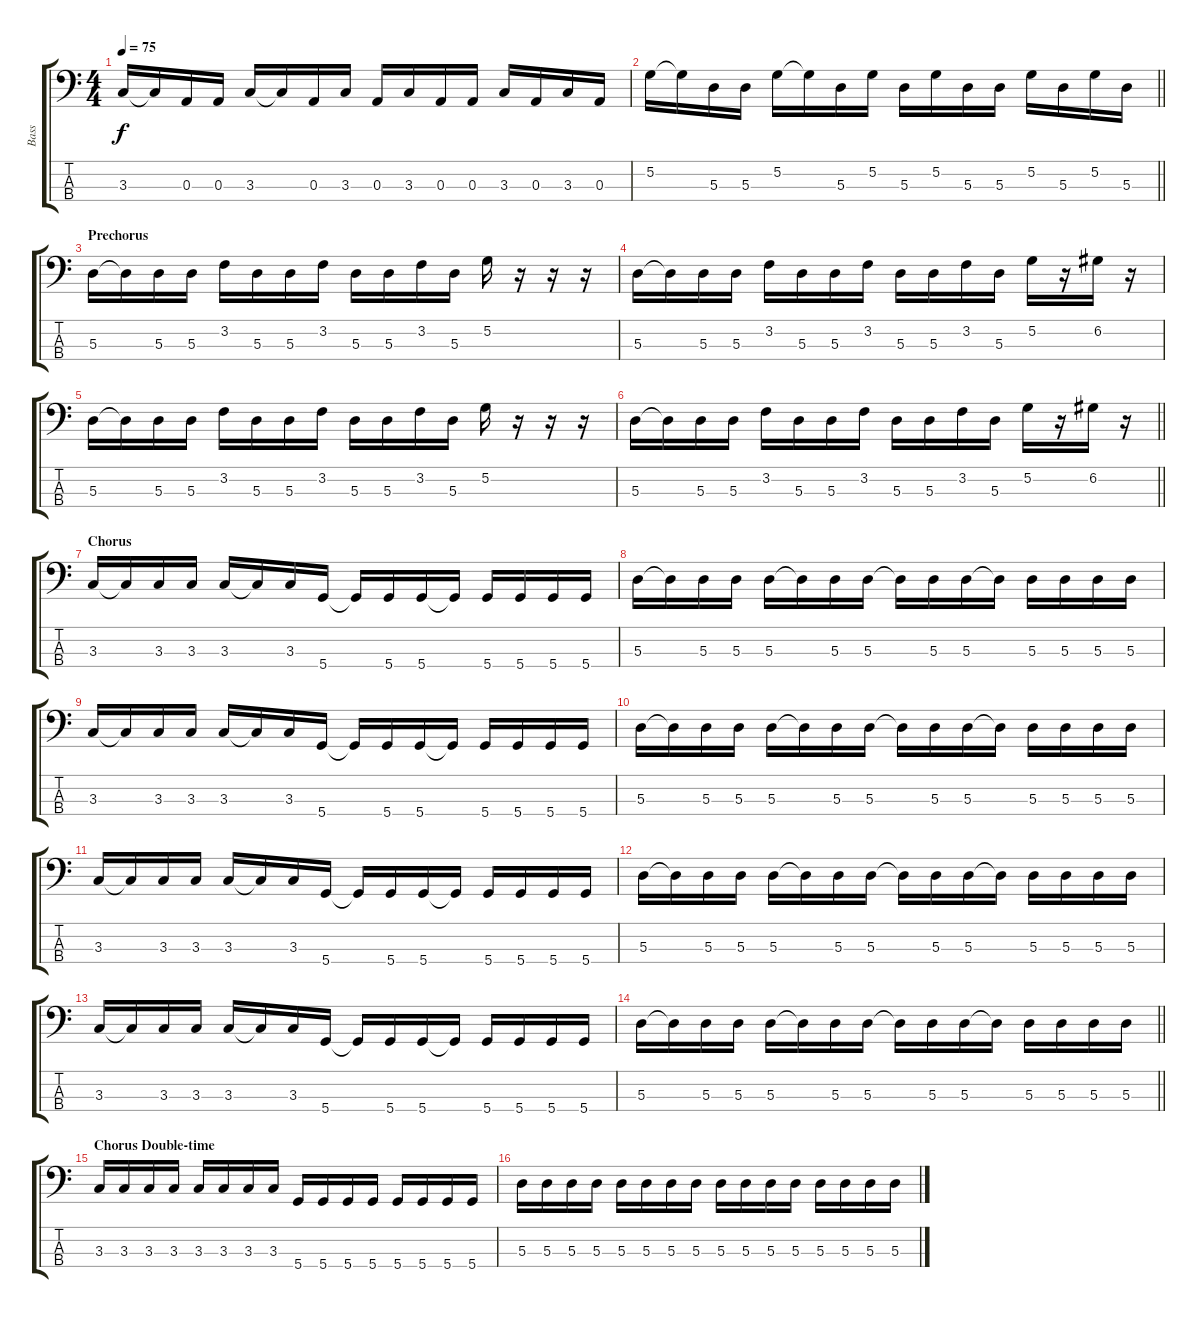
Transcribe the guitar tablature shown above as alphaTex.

\track ("Bass" "Bass") {instrument electricbassfinger}
\staff {score tabs}
\tuning (G2 D2 A1 D1) {hide}
\ts (4 4)
\tempo 75
\clef f4
\ks c
3.3.16{dy f} 3.3{t}.16 0.3.16 0.3.16 3.3.16 3.3{t}.16 0.3.16 3.3.16 0.3.16 3.3.16 0.3.16 0.3.16 3.3.16 0.3.16 3.3.16 0.3.16 |
\barLineRight lightlight
5.2.16 5.2{t}.16 5.3.16 5.3.16 5.2.16 5.2{t}.16 5.3.16 5.2.16 5.3.16 5.2.16 5.3.16 5.3.16 5.2.16 5.3.16 5.2.16 5.3.16 |
\section ("" "Prechorus")
5.3.16 5.3{t}.16 5.3.16 5.3.16 3.2.16 5.3.16 5.3.16 3.2.16 5.3.16 5.3.16 3.2.16 5.3.16 5.2.16 r.16 r.16 r.16 |
5.3.16 5.3{t}.16 5.3.16 5.3.16 3.2.16 5.3.16 5.3.16 3.2.16 5.3.16 5.3.16 3.2.16 5.3.16 5.2.16 r.16 6.2.16 r.16 |
5.3.16 5.3{t}.16 5.3.16 5.3.16 3.2.16 5.3.16 5.3.16 3.2.16 5.3.16 5.3.16 3.2.16 5.3.16 5.2.16 r.16 r.16 r.16 |
\barLineRight lightlight
5.3.16 5.3{t}.16 5.3.16 5.3.16 3.2.16 5.3.16 5.3.16 3.2.16 5.3.16 5.3.16 3.2.16 5.3.16 5.2.16 r.16 6.2.16 r.16 |
\section ("" "Chorus")
3.3.16 3.3{t}.16 3.3.16 3.3.16 3.3.16 3.3{t}.16 3.3.16 5.4.16 5.4{t}.16 5.4.16 5.4.16 5.4{t}.16 5.4.16 5.4.16 5.4.16 5.4.16 |
5.3.16 5.3{t}.16 5.3.16 5.3.16 5.3.16 5.3{t}.16 5.3.16 5.3.16 5.3{t}.16 5.3.16 5.3.16 5.3{t}.16 5.3.16 5.3.16 5.3.16 5.3.16 |
3.3.16 3.3{t}.16 3.3.16 3.3.16 3.3.16 3.3{t}.16 3.3.16 5.4.16 5.4{t}.16 5.4.16 5.4.16 5.4{t}.16 5.4.16 5.4.16 5.4.16 5.4.16 |
5.3.16 5.3{t}.16 5.3.16 5.3.16 5.3.16 5.3{t}.16 5.3.16 5.3.16 5.3{t}.16 5.3.16 5.3.16 5.3{t}.16 5.3.16 5.3.16 5.3.16 5.3.16 |
3.3.16 3.3{t}.16 3.3.16 3.3.16 3.3.16 3.3{t}.16 3.3.16 5.4.16 5.4{t}.16 5.4.16 5.4.16 5.4{t}.16 5.4.16 5.4.16 5.4.16 5.4.16 |
5.3.16 5.3{t}.16 5.3.16 5.3.16 5.3.16 5.3{t}.16 5.3.16 5.3.16 5.3{t}.16 5.3.16 5.3.16 5.3{t}.16 5.3.16 5.3.16 5.3.16 5.3.16 |
3.3.16 3.3{t}.16 3.3.16 3.3.16 3.3.16 3.3{t}.16 3.3.16 5.4.16 5.4{t}.16 5.4.16 5.4.16 5.4{t}.16 5.4.16 5.4.16 5.4.16 5.4.16 |
\barLineRight lightlight
5.3.16 5.3{t}.16 5.3.16 5.3.16 5.3.16 5.3{t}.16 5.3.16 5.3.16 5.3{t}.16 5.3.16 5.3.16 5.3{t}.16 5.3.16 5.3.16 5.3.16 5.3.16 |
\section ("" "Chorus Double-time")
3.3.16 3.3.16 3.3.16 3.3.16 3.3.16 3.3.16 3.3.16 3.3.16 5.4.16 5.4.16 5.4.16 5.4.16 5.4.16 5.4.16 5.4.16 5.4.16 |
5.3.16 5.3.16 5.3.16 5.3.16 5.3.16 5.3.16 5.3.16 5.3.16 5.3.16 5.3.16 5.3.16 5.3.16 5.3.16 5.3.16 5.3.16 5.3.16
